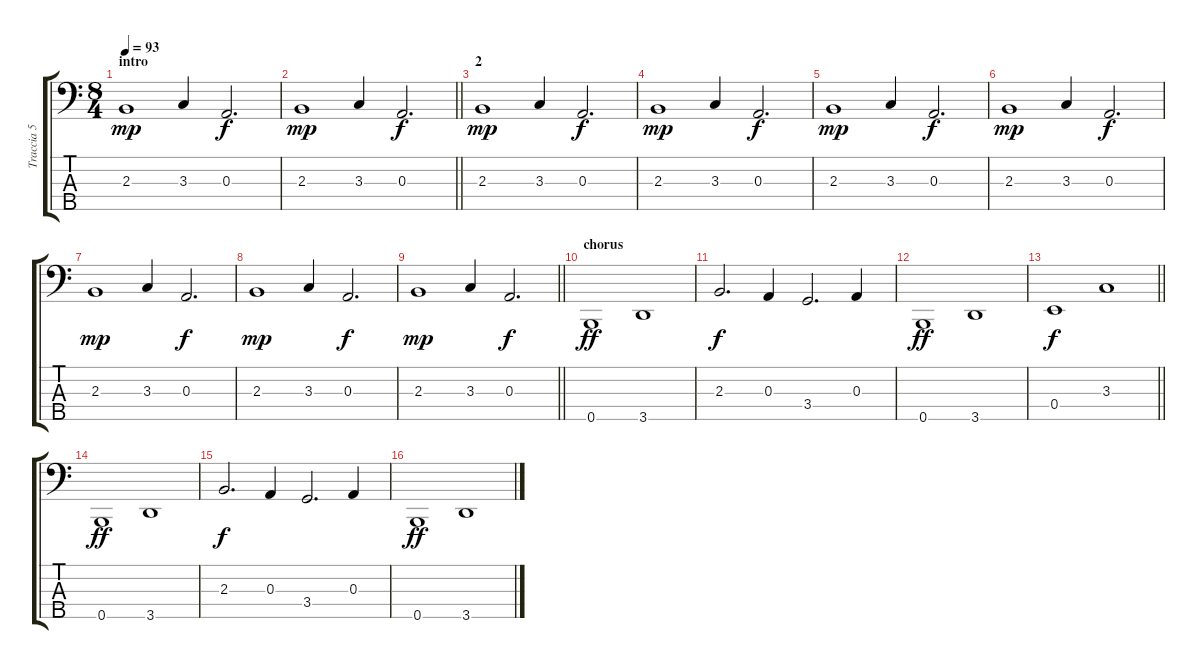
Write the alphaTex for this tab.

\track ("Traccia 5" "Traccia 5") {instrument electricbassfinger}
\staff {score tabs}
\tuning (G2 D2 A1 E1 B0) {hide}
\ts (8 4)
\section ("" "intro")
\tempo 93
\clef f4
\ks c
2.3.1{dy mp} 3.3.4 0.3.2{d dy f} |
\barLineRight lightlight
2.3.1{dy mp} 3.3.4 0.3.2{d dy f} |
\section ("" "2")
2.3.1{dy mp} 3.3.4 0.3.2{d dy f} |
2.3.1{dy mp} 3.3.4 0.3.2{d dy f} |
2.3.1{dy mp} 3.3.4 0.3.2{d dy f} |
2.3.1{dy mp} 3.3.4 0.3.2{d dy f} |
2.3.1{dy mp} 3.3.4 0.3.2{d dy f} |
2.3.1{dy mp} 3.3.4 0.3.2{d dy f} |
\barLineRight lightlight
2.3.1{dy mp} 3.3.4 0.3.2{d dy f} |
\section ("" "chorus")
0.5.1{dy ff} 3.5.1 |
2.3.2{d dy f} 0.3.4 3.4.2{d} 0.3.4 |
0.5.1{dy ff} 3.5.1 |
\barLineRight lightlight
0.4.1{dy f} 3.3.1 |
0.5.1{dy ff} 3.5.1 |
2.3.2{d dy f} 0.3.4 3.4.2{d} 0.3.4 |
0.5.1{dy ff} 3.5.1
